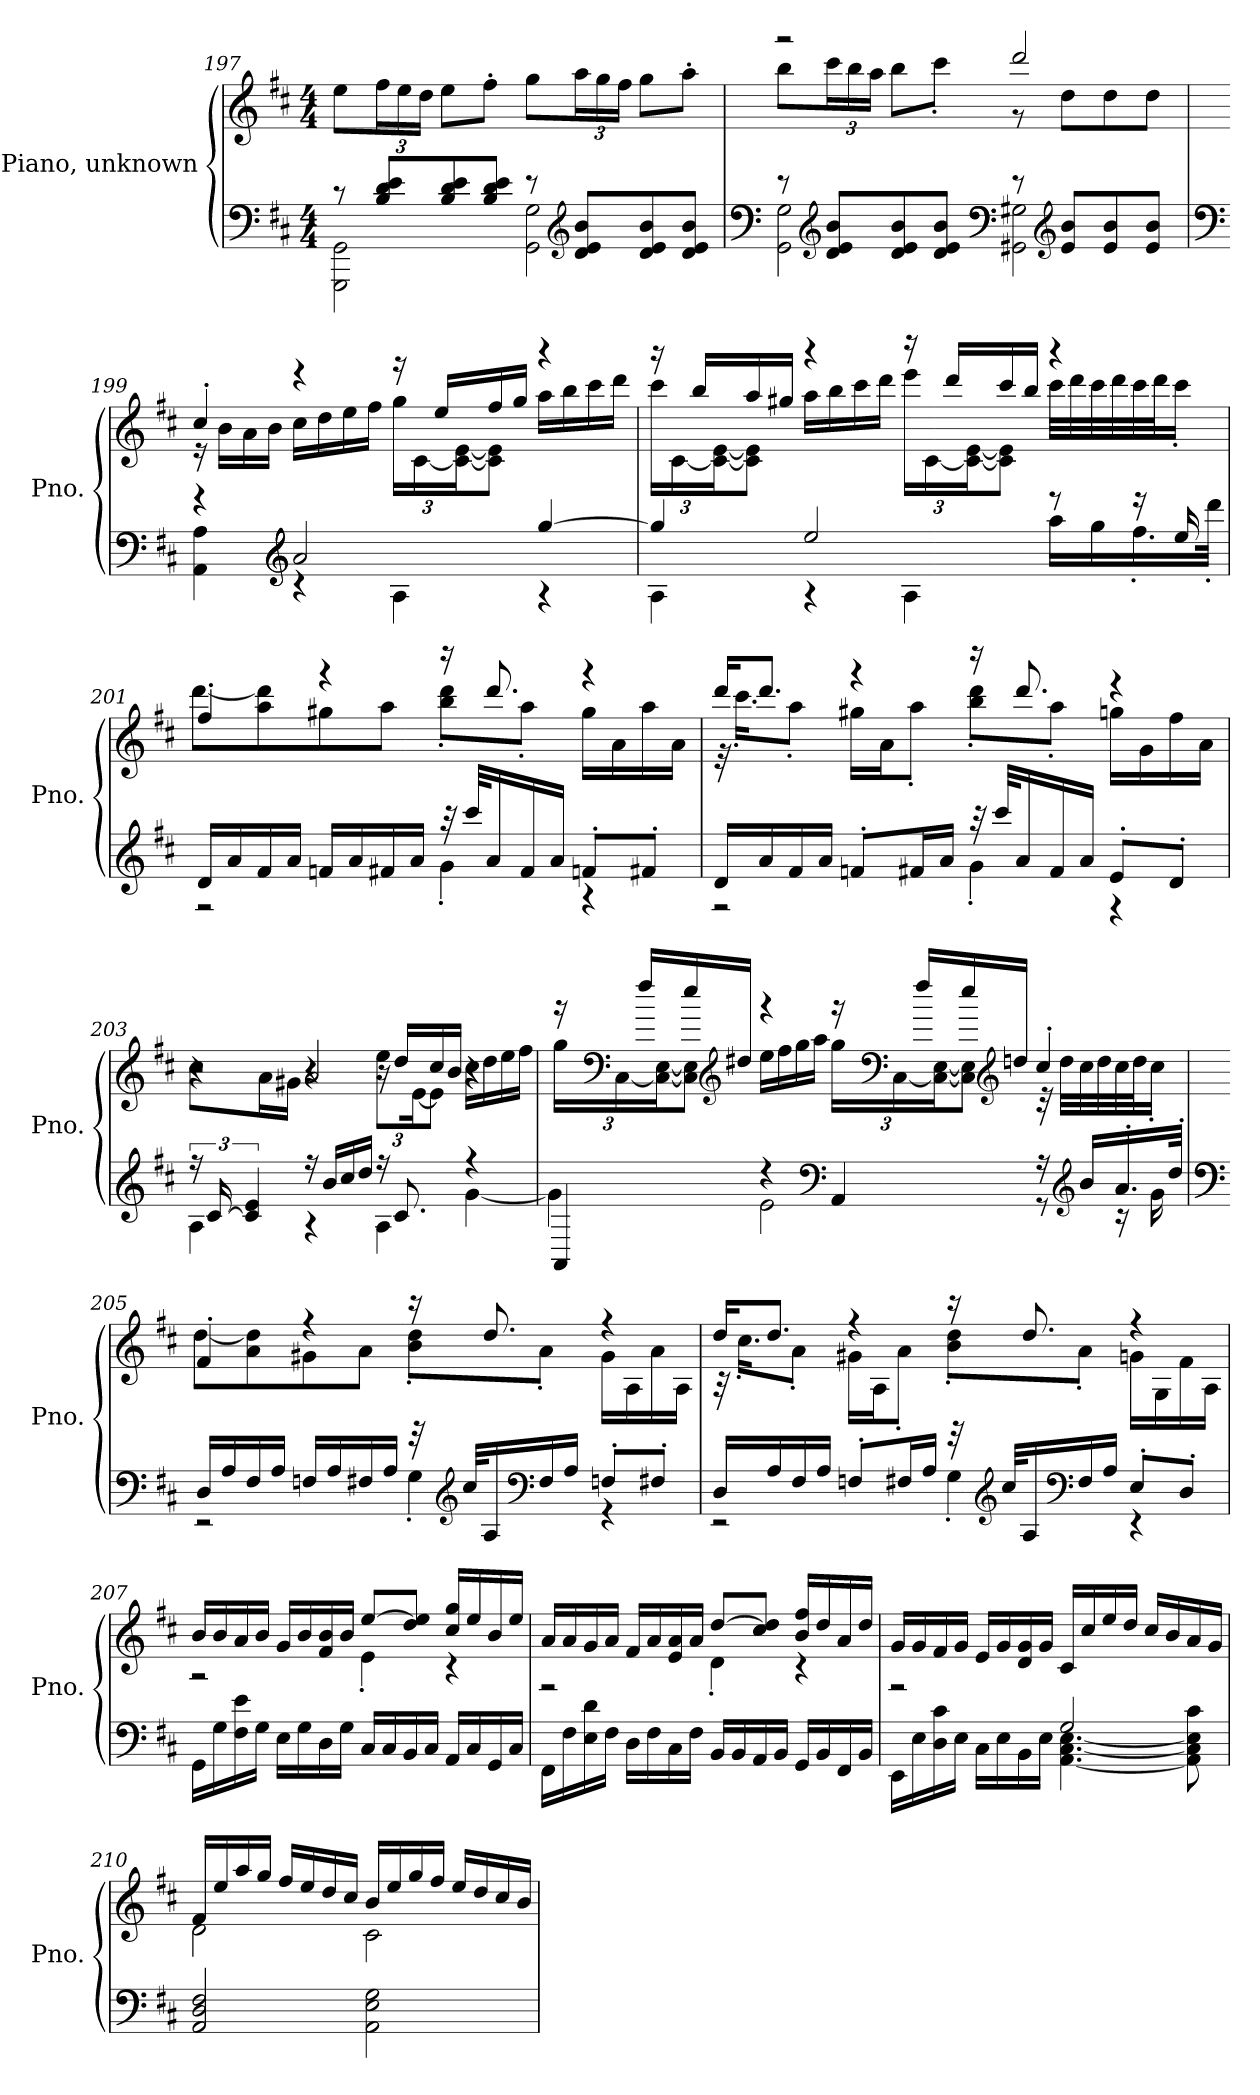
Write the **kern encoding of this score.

**kern	**kern
*part1	*part1
*staff2	*staff1
*I"Piano, unknown	*
*I'Pno.	*
*clefF4	*clefG2
*k[f#c#]	*k[f#c#]
*M4/4	*M4/4
=197	=197
*^	*
8r	2GGG\ 2GG\	8ee\L
*	*	*Xbrackettup
8B/ 8d/ 8e/L	.	24ff#\L
.	.	24ee\
.	.	24dd\JJ
8B/ 8d/ 8e/	.	8ee\L
8B/ 8d/ 8e/J	.	8ff#'\J
8r	2GG\ 2G\	8gg\L
*clefG2	*	*
8d/ 8e/ 8b/L	.	24aa\L
.	.	24gg\
.	.	24ff#\JJ
8d/ 8e/ 8b/	.	8gg\L
8d/ 8e/ 8b/J	.	8aa'\J
!!LO:LB:g=z
=198	=198	=198
*clefF4	*	*
*	*	*^
8r	2GG\ 2G\	2r	8bb\L
*clefG2	*	*	*
8d/ 8e/ 8b/L	.	.	24ccc#\L
.	.	.	24bb\
.	.	.	24aa\JJ
8d/ 8e/ 8b/	.	.	8bb\L
8d/ 8e/ 8b/J	.	.	8ccc#'\J
*clefF4	*	*	*
8r	2GG#X\ 2G#X\	2ddd/	8r
*clefG2	*	*	*
8e/ 8b/L	.	.	8dd\L
8e/ 8b/	.	.	8dd\
8e/ 8b/J	.	.	8dd\J
=199	=199	=199	=199
*clefF4	*	*	*
4r	4AA\ 4A\	4cc#'/	16r
.	.	.	16b\LL
.	.	.	16a\
.	.	.	16b\JJ
*clefG2	*	*	*
2a/	4r	4r	16cc#\LL
.	.	.	16dd\
.	.	.	16ee\
.	.	.	16ff#\JJ
.	4A\	16r	24gg\LL
.	.	.	[24c#\
.	.	16ee/LL	.
.	.	.	24c#\_ [24e\J
.	.	16ff#/	8c#\] 8e\]J
.	.	16gg/JJ	.
[4gg/	4r	4r	16aa\LL
.	.	.	16bb\
.	.	.	16ccc#\
.	.	.	16ddd\JJ
!!LO:LB:g=z	!!
=200	=200	=200	=200
4gg/]	4A\	16r	24ccc#\LL
.	.	.	[24c#\
.	.	16bb/LL	.
.	.	.	24c#\_ [24e\J
.	.	16aa/	8c#\] 8e\]J
.	.	16gg#X/JJ	.
2ee/	4r	4r	16aa\LL
.	.	.	16bb\
.	.	.	16ccc#\
.	.	.	16ddd\JJ
.	4A\	16r	24eee\LL
.	.	.	[24c#\
.	.	16ddd/LL	.
.	.	.	24c#\_ [24e\J
.	.	16ccc#/	8c#\] 8e\]J
.	.	16bb/JJ	.
8r	16aa\LL	4r	32ccc#\LLL
.	.	.	32ddd\
.	16gg\	.	32ccc#\
.	.	.	32ddd\
16r	16.ff#'\	.	32ccc#\
.	.	.	32ddd\J
16ee/	.	.	16ccc#'\JJ
.	32ddd'\JJk	.	.
!!LO:PB:g=z	!!
=201	=201	=201	=201
16d/LL	2r	4ff#'/	[8ddd\L
16a/	.	.	.
16f#/	.	.	8aa\ 8ddd\]
16a/JJ	.	.	.
16fn/LL	.	4r	8gg#X\
16a/	.	.	.
16f#X/	.	.	8aa\J
16a/JJ	.	.	.
32r	4g'\	16r	8bb\' 8ddd\'L
32ccc#/KLL	.	.	.
16a/	.	8.ddd/	.
16f#/	.	.	8aa'\J
16a/JJ	.	.	.
8fn'/L	4r	4r	16gg#\LL
.	.	.	16a\
8f#X'/J	.	.	16aa\
.	.	.	16a\JJ
=202	=202	=202	=202
16d/LL	2r	16ddd/KL	32r
.	.	.	16.ccc#'\KL
16a/	.	8.ddd/J	.
16f#/	.	.	8aa'\J
16a/JJ	.	.	.
8fn'/L	.	4r	16gg#X\LL
.	.	.	16a\J
16f#X/L	.	.	8aa'\J
16a/JJ	.	.	.
32r	4g'\	16r	8bb\' 8ddd\'L
32ccc#/KLL	.	.	.
16a/	.	8.ddd/	.
16f#/	.	.	8aa'\J
16a/JJ	.	.	.
8e'/L	4r	4r	16ggn\LL
.	.	.	16g\
8d'/J	.	.	16ff#\
.	.	.	16a\JJ
!!LO:LB:g=z
=203	=203	=203	=203
*	*	*	*^
24r	4A\	2r	8cc#\L	4r
[24c#/	.	.	.	.
6c#/] 6e/	.	.	.	.
.	.	.	16a\L	.
.	.	.	16g#X\JJ	.
16r	4r	.	4r	2a/
16b/LL	.	.	.	.
16cc#/	.	.	.	.
16dd/JJ	.	.	.	.
16r	4A\	16r	12ee\L	.
8.c#/	.	16dd/LL	.	.
.	.	.	[24e\K	.
.	.	16cc#/	8e\J]	.
.	.	16b/JJ	.	.
4r	[4g\	4r	16cc#\LL	4r
.	.	.	16dd\	.
.	.	.	16ee\	.
.	.	.	16ff#\JJ	.
*	*	*	*v	*v
!!LO:LB:g=z
=204	=204	=204	=204
4AA/	4g\]	16r	24gg\LL
*	*	*clefF4	*
.	.	.	[24C#\
.	.	16ff#/LL	.
.	.	.	24C#\_ [24E\J
.	.	16ee/	8C#\] 8E\]J
*	*	*clefG2	*
.	.	16dd#X/JJ	.
4r	2e\	4r	16ee\LL
.	.	.	16ff#\
.	.	.	16gg\
.	.	.	16aa\JJ
*clefF4	*	*	*
4AA/	.	16r	24gg\LL
*	*	*clefF4	*
.	.	.	[24C#\
.	.	16ff#/LL	.
.	.	.	24C#\_ [24E\J
.	.	16ee/	8C#\] 8E\]J
*	*	*clefG2	*
.	.	16ddn/JJ	.
16r	8r	4cc#'/	32r
.	.	.	32dd\LLL
*clefG2	*	*	*
16b/LL	.	.	32cc#\
.	.	.	32dd\
16.a'/	16r	.	32cc#\
.	.	.	32dd\J
.	16g\	.	16cc#'\JJ
32dd'/JJk	.	.	.
!!LO:LB:g=z	!!
=205	=205	=205	=205
*clefF4	*	*	*
16D/LL	2r	4f#'/	[8dd\L
16A/	.	.	.
16F#/	.	.	8a\ 8dd\]
16A/JJ	.	.	.
16Fn/LL	.	4r	8g#X\
16A/	.	.	.
16F#X/	.	.	8a\J
16A/JJ	.	.	.
32r	4G'\	16r	8b\' 8dd\'L
*clefG2	*	*	*
32cc#/KLL	.	.	.
16A/	.	8.dd/	.
*clefF4	*	*	*
16F#/	.	.	8a'\J
16A/JJ	.	.	.
8Fn'/L	4r	4r	16g#\LL
.	.	.	16A\
8F#X'/J	.	.	16a\
.	.	.	16A\JJ
=206	=206	=206	=206
16D/LL	2r	16dd/KL	32r
.	.	.	16.cc#'\KL
16A/	.	8.dd/J	.
16F#/	.	.	8a'\J
16A/JJ	.	.	.
8Fn'/L	.	4r	16g#X\LL
.	.	.	16A\J
16F#X/L	.	.	8a'\J
16A/JJ	.	.	.
32r	4G'\	16r	8b\' 8dd\'L
*clefG2	*	*	*
32cc#/KLL	.	.	.
16A/	.	8.dd/	.
*clefF4	*	*	*
16F#/	.	.	8a'\J
16A/JJ	.	.	.
8E'/L	4r	4r	16gn\LL
.	.	.	16G\
8D'/J	.	.	16f#\
.	.	.	16A\JJ
*v	*v	*	*
!!LO:LB:g=z	!!
=207	=207	=207
16GG\LL	16b/LL	2r
16G\	16b/	.
16F#\ 16e\	16a/	.
16G\JJ	16b/JJ	.
16E\LL	16g/LL	.
16G\	16b/	.
16D\	16f#/ 16b/	.
16G\JJ	16b/JJ	.
16C#/LL	[8ee/L	4e'\
16C#/	.	.
16BB/	8dd/ 8ee/]J	.
16C#/JJ	.	.
16AA/LL	16cc#/ 16gg/LL	4r
16C#/	16ee/	.
16GG/	16b/	.
16C#/JJ	16ee/JJ	.
=208	=208	=208
16FF#\LL	16a/LL	2r
16F#\	16a/	.
16E\ 16d\	16g/	.
16F#\JJ	16a/JJ	.
16D\LL	16f#/LL	.
16F#\	16a/	.
16C#\	16e/ 16a/	.
16F#\JJ	16a/JJ	.
16BB/LL	[8dd/L	4d'\
16BB/	.	.
16AA/	8cc#/ 8dd/]J	.
16BB/JJ	.	.
16GG/LL	16b/ 16ff#/LL	4r
16BB/	16dd/	.
16FF#/	16a/	.
16BB/JJ	16dd/JJ	.
*	*v	*v
!!LO:LB:g=z
=209	=209
*^	*
2r	16EE\LL	16g/LL
.	16E\	16g/
.	16D\ 16c#\	16f#/
.	16E\JJ	16g/JJ
.	16C#\LL	16e/LL
.	16E\	16g/
.	16BB\	16d/ 16g/
.	16E\JJ	16g/JJ
2G/	[4.AA\ [4.C#\ [4.E\	16c#/LL
.	.	16cc#/
.	.	16ee/
.	.	16dd/JJ
.	.	16cc#/LL
.	.	16b/
.	8AA\] 8C#\] 8E\] 8c#\	16a/
.	.	16g/JJ
*v	*v	*
=210	=210
*	*^
2AA/ 2D/ 2F#/	16f#/LL	2d\
.	16ee/	.
.	16aa/	.
.	16gg/JJ	.
.	16ff#/LL	.
.	16ee/	.
.	16dd/	.
.	16cc#/JJ	.
2AA\ 2E\ 2G\	16b/LL	2c#\
.	16ee/	.
.	16gg/	.
.	16ff#/JJ	.
.	16ee/LL	.
.	16dd/	.
.	16cc#/	.
.	16b/JJ	.
*	*v	*v
=	=
*-	*-
